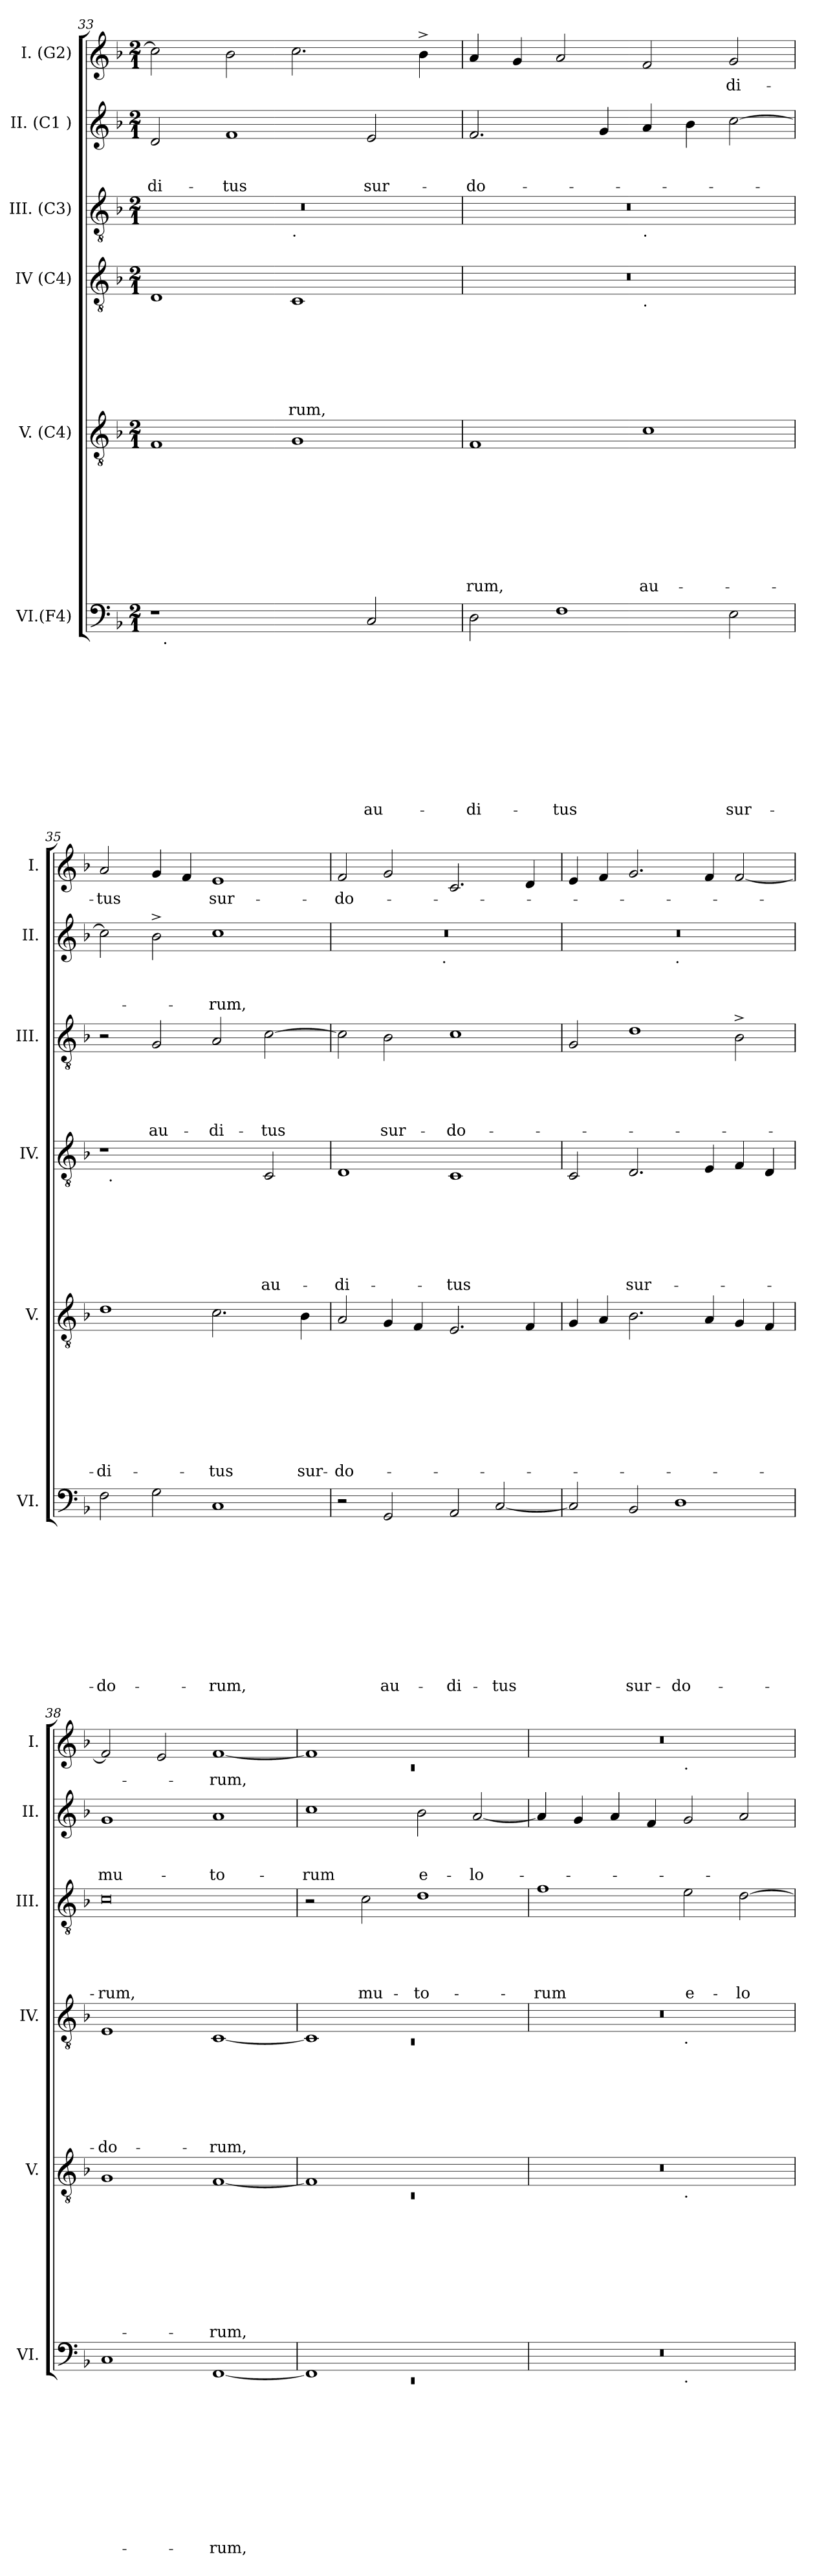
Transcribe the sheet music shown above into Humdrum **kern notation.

**kern	**text	**text	**text	**text	**text	**text	**text	**text	**text	**text	**text	**kern	**text	**text	**text	**text	**text	**text	**text	**text	**text	**kern	**text	**text	**text	**text	**text	**text	**text	**kern	**text	**text	**text	**text	**text	**kern	**text	**text	**text	**kern	**text
*part6	*part6	*part6	*part6	*part6	*part6	*part6	*part6	*part6	*part6	*part6	*part6	*part5	*part5	*part5	*part5	*part5	*part5	*part5	*part5	*part5	*part5	*part4	*part4	*part4	*part4	*part4	*part4	*part4	*part4	*part3	*part3	*part3	*part3	*part3	*part3	*part2	*part2	*part2	*part2	*part1	*part1
*staff6	*staff6	*staff6	*staff6	*staff6	*staff6	*staff6	*staff6	*staff6	*staff6	*staff6	*staff6	*staff5	*staff5	*staff5	*staff5	*staff5	*staff5	*staff5	*staff5	*staff5	*staff5	*staff4	*staff4	*staff4	*staff4	*staff4	*staff4	*staff4	*staff4	*staff3	*staff3	*staff3	*staff3	*staff3	*staff3	*staff2	*staff2	*staff2	*staff2	*staff1	*staff1
*I"VI.(F4)	*	*	*	*	*	*	*	*	*	*	*	*I"V. (C4)	*	*	*	*	*	*	*	*	*	*I"IV (C4)	*	*	*	*	*	*	*	*I"III. (C3)	*	*	*	*	*	*I"II. (C1 )	*	*	*	*I"I. (G2)	*
*I'VI.	*	*	*	*	*	*	*	*	*	*	*	*I'V.	*	*	*	*	*	*	*	*	*	*I'IV.	*	*	*	*	*	*	*	*I'III.	*	*	*	*	*	*I'II.	*	*	*	*I'I.	*
*clefF4	*	*	*	*	*	*	*	*	*	*	*	*clefGv2	*	*	*	*	*	*	*	*	*	*clefGv2	*	*	*	*	*	*	*	*clefGv2	*	*	*	*	*	*clefG2	*	*	*	*clefG2	*
*k[b-]	*	*	*	*	*	*	*	*	*	*	*	*k[b-]	*	*	*	*	*	*	*	*	*	*k[b-]	*	*	*	*	*	*	*	*k[b-]	*	*	*	*	*	*k[b-]	*	*	*	*k[b-]	*
*F:	*	*	*	*	*	*	*	*	*	*	*	*F:	*	*	*	*	*	*	*	*	*	*F:	*	*	*	*	*	*	*	*F:	*	*	*	*	*	*F:	*	*	*	*F:	*
*M2/1	*	*	*	*	*	*	*	*	*	*	*	*M2/1	*	*	*	*	*	*	*	*	*	*M2/1	*	*	*	*	*	*	*	*M2/1	*	*	*	*	*	*M2/1	*	*	*	*M2/1	*
=33	=33	=33	=33	=33	=33	=33	=33	=33	=33	=33	=33	=33	=33	=33	=33	=33	=33	=33	=33	=33	=33	=33	=33	=33	=33	=33	=33	=33	=33	=33	=33	=33	=33	=33	=33	=33	=33	=33	=33	=33	=33
!	!	!	!	!	!	!	!	!	!	!	!	!	!	!	!	!	!	!	!	!	!	!	!	!	!	!	!	!	!	!	!	!	!	!	!	!	!	!	!LO:LY:b	!	!
*^	*	*	*	*	*	*	*	*	*	*	*	*	*	*	*	*	*	*	*	*	*	*	*	*	*	*	*	*	*	*^	*	*	*	*	*	*	*	*	*	*	*
1r	32ryy	.	.	.	.	.	.	.	.	.	.	.	1F	.	.	.	.	.	.	.	.	.	1D	.	.	.	.	.	.	.	0r	1ryy	.	.	.	.	.	2d/	.	.	-di-	2cc\]	.
!	!LO:TX:b:t=.	!	!	!	!	!	!	!	!	!	!	!	!	!	!	!	!	!	!	!	!	!	!	!	!	!	!	!	!	!	!	!	!	!	!	!	!	!	!	!	!	!	!
.	1ryy	.	.	.	.	.	.	.	.	.	.	.	.	.	.	.	.	.	.	.	.	.	.	.	.	.	.	.	.	.	.	.	.	.	.	.	.	.	.	.	.	.	.
!	!	!	!	!	!	!	!	!	!	!	!	!	!	!	!	!	!	!	!	!	!	!	!	!	!	!	!	!	!	!	!	!	!	!	!	!	!	!	!	!	!LO:LY:b	!	!
.	.	.	.	.	.	.	.	.	.	.	.	.	.	.	.	.	.	.	.	.	.	.	.	.	.	.	.	.	.	.	.	.	.	.	.	.	.	1f	.	.	-tus	2b-\	.
!	!	!	!	!	!	!	!	!	!	!	!	!	!	!	!	!	!	!	!	!	!	!	!	!	!	!	!	!	!	!	!	!LO:TX:b:t=.	!	!	!	!	!	!	!	!	!	!	!
!	!	!	!	!	!	!	!	!	!	!	!	!	!	!	!	!	!	!	!	!	!	!	!	!	!	!	!	!	!	!LO:LY:b	!	!	!	!	!	!	!	!	!	!	!	!	!
2ryy	.	.	.	.	.	.	.	.	.	.	.	.	1G	.	.	.	.	.	.	.	.	.	1C	.	.	.	.	.	.	-rum,	.	1ryy	.	.	.	.	.	.	.	.	.	2.cc\	.
.	2ryy	.	.	.	.	.	.	.	.	.	.	.	.	.	.	.	.	.	.	.	.	.	.	.	.	.	.	.	.	.	.	.	.	.	.	.	.	.	.	.	.	.	.
!	!	!	!	!	!	!	!	!	!	!	!	!LO:LY:b	!	!	!	!	!	!	!	!	!	!	!	!	!	!	!	!	!	!	!	!	!	!	!	!	!	!	!	!	!LO:LY:b	!	!
2C/	.	.	.	.	.	.	.	.	.	.	.	au-	.	.	.	.	.	.	.	.	.	.	.	.	.	.	.	.	.	.	.	.	.	.	.	.	.	2e/	.	.	sur-	.	.
.	4...ryy	.	.	.	.	.	.	.	.	.	.	.	.	.	.	.	.	.	.	.	.	.	.	.	.	.	.	.	.	.	.	.	.	.	.	.	.	.	.	.	.	.	.
.	.	.	.	.	.	.	.	.	.	.	.	.	.	.	.	.	.	.	.	.	.	.	.	.	.	.	.	.	.	.	.	.	.	.	.	.	.	.	.	.	.	4b-^>\	.
=34	=34	=34	=34	=34	=34	=34	=34	=34	=34	=34	=34	=34	=34	=34	=34	=34	=34	=34	=34	=34	=34	=34	=34	=34	=34	=34	=34	=34	=34	=34	=34	=34	=34	=34	=34	=34	=34	=34	=34	=34	=34	=34	=34
!	!	!	!	!	!	!	!	!	!	!	!	!LO:LY:b	!	!	!	!	!	!	!	!	!	!LO:LY:b	!	!	!	!	!	!	!	!	!	!	!	!	!	!	!	!	!	!	!LO:LY:b	!	!
*v	*v	*	*	*	*	*	*	*	*	*	*	*	*	*	*	*	*	*	*	*	*	*	*^	*	*	*	*	*	*	*	*	*	*	*	*	*	*	*	*	*	*	*	*
2D\	.	.	.	.	.	.	.	.	.	.	-di-	1F	.	.	.	.	.	.	.	.	-rum,	0r	1ryy	.	.	.	.	.	.	.	0r	1ryy	.	.	.	.	.	2.f/	.	.	-do-	4a/	.
.	.	.	.	.	.	.	.	.	.	.	.	.	.	.	.	.	.	.	.	.	.	.	.	.	.	.	.	.	.	.	.	.	.	.	.	.	.	.	.	.	.	4g/	.
!	!	!	!	!	!	!	!	!	!	!	!LO:LY:b	!	!	!	!	!	!	!	!	!	!	!	!	!	!	!	!	!	!	!	!	!	!	!	!	!	!	!	!	!	!	!	!
1F	.	.	.	.	.	.	.	.	.	.	-tus	.	.	.	.	.	.	.	.	.	.	.	.	.	.	.	.	.	.	.	.	.	.	.	.	.	.	.	.	.	.	2a/	.
.	.	.	.	.	.	.	.	.	.	.	.	.	.	.	.	.	.	.	.	.	.	.	.	.	.	.	.	.	.	.	.	.	.	.	.	.	.	4g/	.	.	.	.	.
!	!	!	!	!	!	!	!	!	!	!	!	!	!	!	!	!	!	!	!	!	!	!	!	!	!	!	!	!	!	!	!	!LO:TX:b:t=.	!	!	!	!	!	!	!	!	!	!	!
!	!	!	!	!	!	!	!	!	!	!	!	!	!	!	!	!	!	!	!	!	!	!	!LO:TX:b:t=.	!	!	!	!	!	!	!	!	!	!	!	!	!	!	!	!	!	!	!	!
!	!	!	!	!	!	!	!	!	!	!	!	!	!	!	!	!	!	!	!	!	!LO:LY:b	!	!	!	!	!	!	!	!	!	!	!	!	!	!	!	!	!	!	!	!	!	!
.	.	.	.	.	.	.	.	.	.	.	.	1c	.	.	.	.	.	.	.	.	au-	.	1ryy	.	.	.	.	.	.	.	.	1ryy	.	.	.	.	.	4a/	.	.	.	2f/	.
.	.	.	.	.	.	.	.	.	.	.	.	.	.	.	.	.	.	.	.	.	.	.	.	.	.	.	.	.	.	.	.	.	.	.	.	.	.	4b-\	.	.	.	.	.
!	!	!	!	!	!	!	!	!	!	!	!LO:LY:b	!	!	!	!	!	!	!	!	!	!	!	!	!	!	!	!	!	!	!	!	!	!	!	!	!	!	!	!	!	!	!	!LO:LY:b
2E\	.	.	.	.	.	.	.	.	.	.	sur-	.	.	.	.	.	.	.	.	.	.	.	.	.	.	.	.	.	.	.	.	.	.	.	.	.	.	[>2cc\	.	.	.	2g/	-di-
=35	=35	=35	=35	=35	=35	=35	=35	=35	=35	=35	=35	=35	=35	=35	=35	=35	=35	=35	=35	=35	=35	=35	=35	=35	=35	=35	=35	=35	=35	=35	=35	=35	=35	=35	=35	=35	=35	=35	=35	=35	=35	=35	=35
!	!	!	!	!	!	!	!	!	!	!	!LO:LY:b	!	!	!	!	!	!	!	!	!	!LO:LY:b	!	!	!	!	!	!	!	!	!	!	!	!	!	!	!	!	!	!	!	!	!	!LO:LY:b
*	*	*	*	*	*	*	*	*	*	*	*	*	*	*	*	*	*	*	*	*	*	*	*	*	*	*	*	*	*	*	*v	*v	*	*	*	*	*	*	*	*	*	*	*
2F\	.	.	.	.	.	.	.	.	.	.	-do-	1d	.	.	.	.	.	.	.	.	-di-	1r	32ryy	.	.	.	.	.	.	.	2r	.	.	.	.	.	2cc\]	.	.	.	2a/	-tus
!	!	!	!	!	!	!	!	!	!	!	!	!	!	!	!	!	!	!	!	!	!	!	!LO:TX:b:t=.	!	!	!	!	!	!	!	!	!	!	!	!	!	!	!	!	!	!	!
.	.	.	.	.	.	.	.	.	.	.	.	.	.	.	.	.	.	.	.	.	.	.	1ryy	.	.	.	.	.	.	.	.	.	.	.	.	.	.	.	.	.	.	.
!	!	!	!	!	!	!	!	!	!	!	!	!	!	!	!	!	!	!	!	!	!	!	!	!	!	!	!	!	!	!	!	!	!	!	!	!LO:LY:b	!	!	!	!	!	!
2G\	.	.	.	.	.	.	.	.	.	.	.	.	.	.	.	.	.	.	.	.	.	.	.	.	.	.	.	.	.	.	2G/	.	.	.	.	au-	2b-^>\	.	.	.	4g/	.
.	.	.	.	.	.	.	.	.	.	.	.	.	.	.	.	.	.	.	.	.	.	.	.	.	.	.	.	.	.	.	.	.	.	.	.	.	.	.	.	.	4f/	.
!	!	!	!	!	!	!	!	!	!	!	!LO:LY:b	!	!	!	!	!	!	!	!	!	!LO:LY:b	!	!	!	!	!	!	!	!	!	!	!	!	!	!	!LO:LY:b	!	!	!	!LO:LY:b	!	!LO:LY:b
1C	.	.	.	.	.	.	.	.	.	.	-rum,	2.c\	.	.	.	.	.	.	.	.	-tus	2ryy	.	.	.	.	.	.	.	.	2A/	.	.	.	.	-di-	1cc	.	.	-rum,	1e	sur-
.	.	.	.	.	.	.	.	.	.	.	.	.	.	.	.	.	.	.	.	.	.	.	2ryy	.	.	.	.	.	.	.	.	.	.	.	.	.	.	.	.	.	.	.
!	!	!	!	!	!	!	!	!	!	!	!	!	!	!	!	!	!	!	!	!	!	!	!	!	!	!	!	!	!	!LO:LY:b	!	!	!	!	!	!LO:LY:b	!	!	!	!	!	!
.	.	.	.	.	.	.	.	.	.	.	.	.	.	.	.	.	.	.	.	.	.	2C/	.	.	.	.	.	.	.	au-	[>2c\	.	.	.	.	-tus	.	.	.	.	.	.
.	.	.	.	.	.	.	.	.	.	.	.	.	.	.	.	.	.	.	.	.	.	.	4...ryy	.	.	.	.	.	.	.	.	.	.	.	.	.	.	.	.	.	.	.
!	!	!	!	!	!	!	!	!	!	!	!	!	!	!	!	!	!	!	!	!	!LO:LY:b	!	!	!	!	!	!	!	!	!	!	!	!	!	!	!	!	!	!	!	!	!
.	.	.	.	.	.	.	.	.	.	.	.	4B-\	.	.	.	.	.	.	.	.	sur-	.	.	.	.	.	.	.	.	.	.	.	.	.	.	.	.	.	.	.	.	.
=36	=36	=36	=36	=36	=36	=36	=36	=36	=36	=36	=36	=36	=36	=36	=36	=36	=36	=36	=36	=36	=36	=36	=36	=36	=36	=36	=36	=36	=36	=36	=36	=36	=36	=36	=36	=36	=36	=36	=36	=36	=36	=36
!	!	!	!	!	!	!	!	!	!	!	!	!	!	!	!	!	!	!	!	!	!LO:LY:b	!	!	!	!	!	!	!	!	!LO:LY:b	!	!	!	!	!	!	!	!	!	!	!	!LO:LY:b
*	*	*	*	*	*	*	*	*	*	*	*	*	*	*	*	*	*	*	*	*	*	*v	*v	*	*	*	*	*	*	*	*	*	*	*	*	*	*^	*	*	*	*	*
2r	.	.	.	.	.	.	.	.	.	.	.	2A/	.	.	.	.	.	.	.	.	-do-	1D	.	.	.	.	.	.	-di-	2c\]	.	.	.	.	.	0r	2ryy	.	.	.	2f/	-do-
!	!	!	!	!	!	!	!	!	!	!	!LO:LY:b	!	!	!	!	!	!	!	!	!	!	!	!	!	!	!	!	!	!	!	!	!	!	!	!LO:LY:b	!	!	!	!	!	!	!
2GG/	.	.	.	.	.	.	.	.	.	.	au-	4G/	.	.	.	.	.	.	.	.	.	.	.	.	.	.	.	.	.	2B-\	.	.	.	.	sur-	.	4...ryy	.	.	.	2g/	.
.	.	.	.	.	.	.	.	.	.	.	.	4F/	.	.	.	.	.	.	.	.	.	.	.	.	.	.	.	.	.	.	.	.	.	.	.	.	.	.	.	.	.	.
!	!	!	!	!	!	!	!	!	!	!	!	!	!	!	!	!	!	!	!	!	!	!	!	!	!	!	!	!	!	!	!	!	!	!	!	!	!LO:TX:b:t=.	!	!	!	!	!
.	.	.	.	.	.	.	.	.	.	.	.	.	.	.	.	.	.	.	.	.	.	.	.	.	.	.	.	.	.	.	.	.	.	.	.	.	1ryy	.	.	.	.	.
!	!	!	!	!	!	!	!	!	!	!	!LO:LY:b	!	!	!	!	!	!	!	!	!	!	!	!	!	!	!	!	!	!LO:LY:b	!	!	!	!	!	!LO:LY:b	!	!	!	!	!	!	!
2AA/	.	.	.	.	.	.	.	.	.	.	-di-	2.E/	.	.	.	.	.	.	.	.	.	1C	.	.	.	.	.	.	-tus	1c	.	.	.	.	-do-	.	.	.	.	.	2.c/	.
!	!	!	!	!	!	!	!	!	!	!	!LO:LY:b	!	!	!	!	!	!	!	!	!	!	!	!	!	!	!	!	!	!	!	!	!	!	!	!	!	!	!	!	!	!	!
[<2C/	.	.	.	.	.	.	.	.	.	.	-tus	.	.	.	.	.	.	.	.	.	.	.	.	.	.	.	.	.	.	.	.	.	.	.	.	.	.	.	.	.	.	.
.	.	.	.	.	.	.	.	.	.	.	.	4F/	.	.	.	.	.	.	.	.	.	.	.	.	.	.	.	.	.	.	.	.	.	.	.	.	.	.	.	.	4d/	.
.	.	.	.	.	.	.	.	.	.	.	.	.	.	.	.	.	.	.	.	.	.	.	.	.	.	.	.	.	.	.	.	.	.	.	.	.	32ryy	.	.	.	.	.
!!LO:LB:g=z
=37	=37	=37	=37	=37	=37	=37	=37	=37	=37	=37	=37	=37	=37	=37	=37	=37	=37	=37	=37	=37	=37	=37	=37	=37	=37	=37	=37	=37	=37	=37	=37	=37	=37	=37	=37	=37	=37	=37	=37	=37	=37	=37
2C/]	.	.	.	.	.	.	.	.	.	.	.	4G/	.	.	.	.	.	.	.	.	.	2C/	.	.	.	.	.	.	.	2G/	.	.	.	.	.	0r	1ryy	.	.	.	4e/	.
.	.	.	.	.	.	.	.	.	.	.	.	4A/	.	.	.	.	.	.	.	.	.	.	.	.	.	.	.	.	.	.	.	.	.	.	.	.	.	.	.	.	4f/	.
!	!	!	!	!	!	!	!	!	!	!	!LO:LY:b	!	!	!	!	!	!	!	!	!	!	!	!	!	!	!	!	!	!LO:LY:b	!	!	!	!	!	!	!	!	!	!	!	!	!
2BB-/	.	.	.	.	.	.	.	.	.	.	sur-	2.B-\	.	.	.	.	.	.	.	.	.	2.D/	.	.	.	.	.	.	sur-	1d	.	.	.	.	.	.	.	.	.	.	2.g/	.
!	!	!	!	!	!	!	!	!	!	!	!	!	!	!	!	!	!	!	!	!	!	!	!	!	!	!	!	!	!	!	!	!	!	!	!	!	!LO:TX:b:t=.	!	!	!	!	!
!	!	!	!	!	!	!	!	!	!	!	!LO:LY:b	!	!	!	!	!	!	!	!	!	!	!	!	!	!	!	!	!	!	!	!	!	!	!	!	!	!	!	!	!	!	!
1D	.	.	.	.	.	.	.	.	.	.	-do-	.	.	.	.	.	.	.	.	.	.	.	.	.	.	.	.	.	.	.	.	.	.	.	.	.	1ryy	.	.	.	.	.
.	.	.	.	.	.	.	.	.	.	.	.	4A/	.	.	.	.	.	.	.	.	.	4E/	.	.	.	.	.	.	.	.	.	.	.	.	.	.	.	.	.	.	4f/	.
.	.	.	.	.	.	.	.	.	.	.	.	4G/	.	.	.	.	.	.	.	.	.	4F/	.	.	.	.	.	.	.	2B-^>\	.	.	.	.	.	.	.	.	.	.	[<2f/	.
.	.	.	.	.	.	.	.	.	.	.	.	4F/	.	.	.	.	.	.	.	.	.	4D/	.	.	.	.	.	.	.	.	.	.	.	.	.	.	.	.	.	.	.	.
=38	=38	=38	=38	=38	=38	=38	=38	=38	=38	=38	=38	=38	=38	=38	=38	=38	=38	=38	=38	=38	=38	=38	=38	=38	=38	=38	=38	=38	=38	=38	=38	=38	=38	=38	=38	=38	=38	=38	=38	=38	=38	=38
!	!	!	!	!	!	!	!	!	!	!	!	!	!	!	!	!	!	!	!	!	!	!	!	!	!	!	!	!	!LO:LY:b	!	!	!	!	!	!LO:LY:b	!	!	!	!	!LO:LY:b	!	!
*	*	*	*	*	*	*	*	*	*	*	*	*	*	*	*	*	*	*	*	*	*	*	*	*	*	*	*	*	*	*	*	*	*	*	*	*v	*v	*	*	*	*	*
1C	.	.	.	.	.	.	.	.	.	.	.	1G	.	.	.	.	.	.	.	.	.	1E	.	.	.	.	.	.	-do-	0c	.	.	.	.	-rum,	1g	.	.	mu-	2f/]	.
.	.	.	.	.	.	.	.	.	.	.	.	.	.	.	.	.	.	.	.	.	.	.	.	.	.	.	.	.	.	.	.	.	.	.	.	.	.	.	.	2e/	.
!	!	!	!	!	!	!	!	!	!	!	!LO:LY:b	!	!	!	!	!	!	!	!	!	!LO:LY:b	!	!	!	!	!	!	!	!LO:LY:b	!	!	!	!	!	!	!	!	!	!LO:LY:b	!	!LO:LY:b
[<1FF	.	.	.	.	.	.	.	.	.	.	-rum,	[<1F	.	.	.	.	.	.	.	.	-rum,	[<1C	.	.	.	.	.	.	-rum,	.	.	.	.	.	.	1a	.	.	-to-	[<1f	-rum,
=39	=39	=39	=39	=39	=39	=39	=39	=39	=39	=39	=39	=39	=39	=39	=39	=39	=39	=39	=39	=39	=39	=39	=39	=39	=39	=39	=39	=39	=39	=39	=39	=39	=39	=39	=39	=39	=39	=39	=39	=39	=39
*^	*	*	*	*	*	*	*	*	*	*	*	*^	*	*	*	*	*	*	*	*	*	*^	*	*	*	*	*	*	*	*	*	*	*	*	*	*	*	*	*	*^	*
!	!LO:N:vis=1	!	!	!	!	!	!	!	!	!	!	!	!	!LO:N:vis=1	!	!	!	!	!	!	!	!	!	!	!LO:N:vis=1	!	!	!	!	!	!	!	!	!	!	!	!	!	!	!	!	!LO:LY:b	!	!LO:N:vis=1	!
1FF]	0rEE	.	.	.	.	.	.	.	.	.	.	.	1F]	0rC	.	.	.	.	.	.	.	.	.	1C]	0rC	.	.	.	.	.	.	.	2r	.	.	.	.	.	1cc	.	.	-rum	1f]	0rc	.
!	!	!	!	!	!	!	!	!	!	!	!	!	!	!	!	!	!	!	!	!	!	!	!	!	!	!	!	!	!	!	!	!	!	!	!	!	!	!LO:LY:b	!	!	!	!	!	!	!
.	.	.	.	.	.	.	.	.	.	.	.	.	.	.	.	.	.	.	.	.	.	.	.	.	.	.	.	.	.	.	.	.	2c\	.	.	.	.	mu-	.	.	.	.	.	.	.
!	!	!	!	!	!	!	!	!	!	!	!	!	!	!	!	!	!	!	!	!	!	!	!	!	!	!	!	!	!	!	!	!	!	!	!	!	!	!LO:LY:b	!	!	!	!LO:LY:b	!	!	!
1ryy	.	.	.	.	.	.	.	.	.	.	.	.	1ryy	.	.	.	.	.	.	.	.	.	.	1ryy	.	.	.	.	.	.	.	.	1d	.	.	.	.	-to-	2b-\	.	.	e-	1ryy	.	.
!	!	!	!	!	!	!	!	!	!	!	!	!	!	!	!	!	!	!	!	!	!	!	!	!	!	!	!	!	!	!	!	!	!	!	!	!	!	!	!	!	!	!LO:LY:b	!	!	!
.	.	.	.	.	.	.	.	.	.	.	.	.	.	.	.	.	.	.	.	.	.	.	.	.	.	.	.	.	.	.	.	.	.	.	.	.	.	.	[<2a/	.	.	-lo-	.	.	.
=40	=40	=40	=40	=40	=40	=40	=40	=40	=40	=40	=40	=40	=40	=40	=40	=40	=40	=40	=40	=40	=40	=40	=40	=40	=40	=40	=40	=40	=40	=40	=40	=40	=40	=40	=40	=40	=40	=40	=40	=40	=40	=40	=40	=40	=40
!	!	!	!	!	!	!	!	!	!	!	!	!	!	!	!	!	!	!	!	!	!	!	!	!	!	!	!	!	!	!	!	!	!	!	!	!	!	!LO:LY:b	!	!	!	!	!	!	!
0r	1ryy	.	.	.	.	.	.	.	.	.	.	.	0r	1ryy	.	.	.	.	.	.	.	.	.	0r	1ryy	.	.	.	.	.	.	.	1f	.	.	.	.	-rum	4a/]	.	.	.	0r	1ryy	.
.	.	.	.	.	.	.	.	.	.	.	.	.	.	.	.	.	.	.	.	.	.	.	.	.	.	.	.	.	.	.	.	.	.	.	.	.	.	.	4g/	.	.	.	.	.	.
.	.	.	.	.	.	.	.	.	.	.	.	.	.	.	.	.	.	.	.	.	.	.	.	.	.	.	.	.	.	.	.	.	.	.	.	.	.	.	4a/	.	.	.	.	.	.
.	.	.	.	.	.	.	.	.	.	.	.	.	.	.	.	.	.	.	.	.	.	.	.	.	.	.	.	.	.	.	.	.	.	.	.	.	.	.	4f/	.	.	.	.	.	.
!	!	!	!	!	!	!	!	!	!	!	!	!	!	!	!	!	!	!	!	!	!	!	!	!	!	!	!	!	!	!	!	!	!	!	!	!	!	!	!	!	!	!	!	!LO:TX:b:t=.	!
!	!	!	!	!	!	!	!	!	!	!	!	!	!	!	!	!	!	!	!	!	!	!	!	!	!LO:TX:b:t=.	!	!	!	!	!	!	!	!	!	!	!	!	!	!	!	!	!	!	!	!
!	!	!	!	!	!	!	!	!	!	!	!	!	!	!LO:TX:b:t=.	!	!	!	!	!	!	!	!	!	!	!	!	!	!	!	!	!	!	!	!	!	!	!	!	!	!	!	!	!	!	!
!	!LO:TX:b:t=.	!	!	!	!	!	!	!	!	!	!	!	!	!	!	!	!	!	!	!	!	!	!	!	!	!	!	!	!	!	!	!	!	!	!	!	!	!	!	!	!	!	!	!	!
!	!	!	!	!	!	!	!	!	!	!	!	!	!	!	!	!	!	!	!	!	!	!	!	!	!	!	!	!	!	!	!	!	!	!	!	!	!	!LO:LY:b	!	!	!	!	!	!	!
.	1ryy	.	.	.	.	.	.	.	.	.	.	.	.	1ryy	.	.	.	.	.	.	.	.	.	.	1ryy	.	.	.	.	.	.	.	2e\	.	.	.	.	e-	2g/	.	.	.	.	1ryy	.
!	!	!	!	!	!	!	!	!	!	!	!	!	!	!	!	!	!	!	!	!	!	!	!	!	!	!	!	!	!	!	!	!	!	!	!	!	!	!LO:LY:b	!	!	!	!	!	!	!
.	.	.	.	.	.	.	.	.	.	.	.	.	.	.	.	.	.	.	.	.	.	.	.	.	.	.	.	.	.	.	.	.	[>2d\	.	.	.	.	-lo-	2a/	.	.	.	.	.	.
*v	*v	*	*	*	*	*	*	*	*	*	*	*	*	*	*	*	*	*	*	*	*	*	*	*v	*v	*	*	*	*	*	*	*	*	*	*	*	*	*	*	*	*	*	*v	*v	*
*	*	*	*	*	*	*	*	*	*	*	*	*v	*v	*	*	*	*	*	*	*	*	*	*	*	*	*	*	*	*	*	*	*	*	*	*	*	*	*	*	*	*	*
=	=	=	=	=	=	=	=	=	=	=	=	=	=	=	=	=	=	=	=	=	=	=	=	=	=	=	=	=	=	=	=	=	=	=	=	=	=	=	=	=	=
*-	*-	*-	*-	*-	*-	*-	*-	*-	*-	*-	*-	*-	*-	*-	*-	*-	*-	*-	*-	*-	*-	*-	*-	*-	*-	*-	*-	*-	*-	*-	*-	*-	*-	*-	*-	*-	*-	*-	*-	*-	*-
